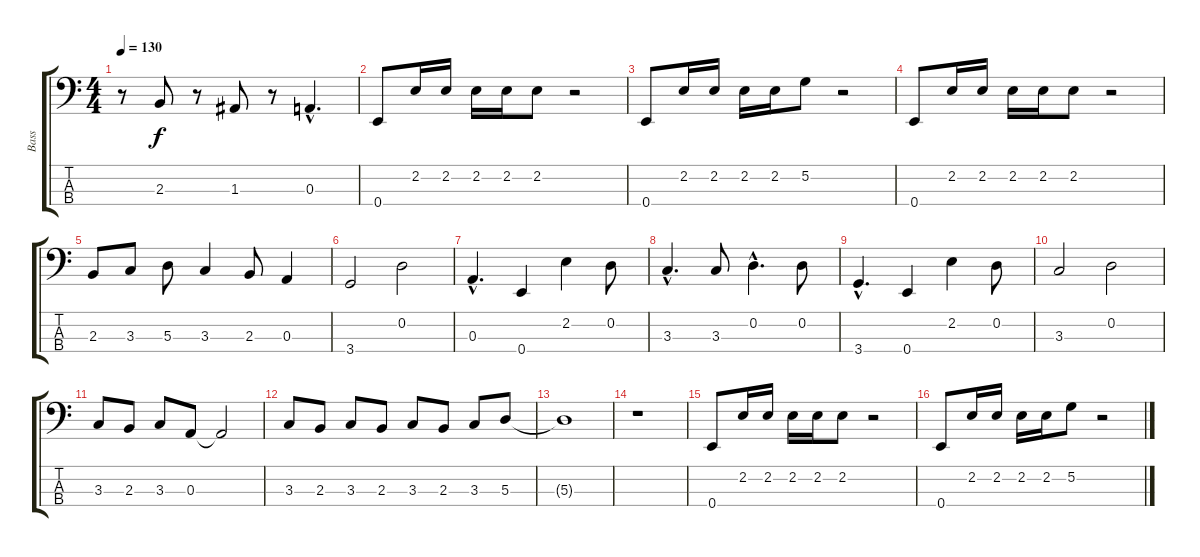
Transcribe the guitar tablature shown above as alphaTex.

\track ("Bass" "Bass") {instrument electricbassfinger}
\staff {score tabs}
\tuning (G2 D2 A1 E1) {hide}
\ts (4 4)
\tempo 130
\clef f4
\ks c
r.8{dy f} 2.3.8 r.8 1.3.8 r.8 0.3{hac}.4{d} |
0.4.8 2.2.16 2.2.16 2.2.16 2.2.16 2.2.8 r.2 |
0.4.8 2.2.16 2.2.16 2.2.16 2.2.16 5.2.8 r.2 |
0.4.8 2.2.16 2.2.16 2.2.16 2.2.16 2.2.8 r.2 |
2.3.8 3.3.8 5.3.8 3.3.4 2.3.8 0.3.4 |
3.4.2 0.2.2 |
0.3{hac}.4{d} 0.4.4 2.2.4 0.2.8 |
3.3{hac}.4{d} 3.3.8 0.2{hac}.4{d} 0.2.8 |
3.4{hac}.4{d} 0.4.4 2.2.4 0.2.8 |
3.3.2 0.2.2 |
3.3.8 2.3.8 3.3.8 0.3.8 0.3{t}.2 |
3.3.8 2.3.8 3.3.8 2.3.8 3.3.8 2.3.8 3.3.8 5.3.8 |
5.3{t}.1 |
r.1 |
0.4.8 2.2.16 2.2.16 2.2.16 2.2.16 2.2.8 r.2 |
0.4.8 2.2.16 2.2.16 2.2.16 2.2.16 5.2.8 r.2
